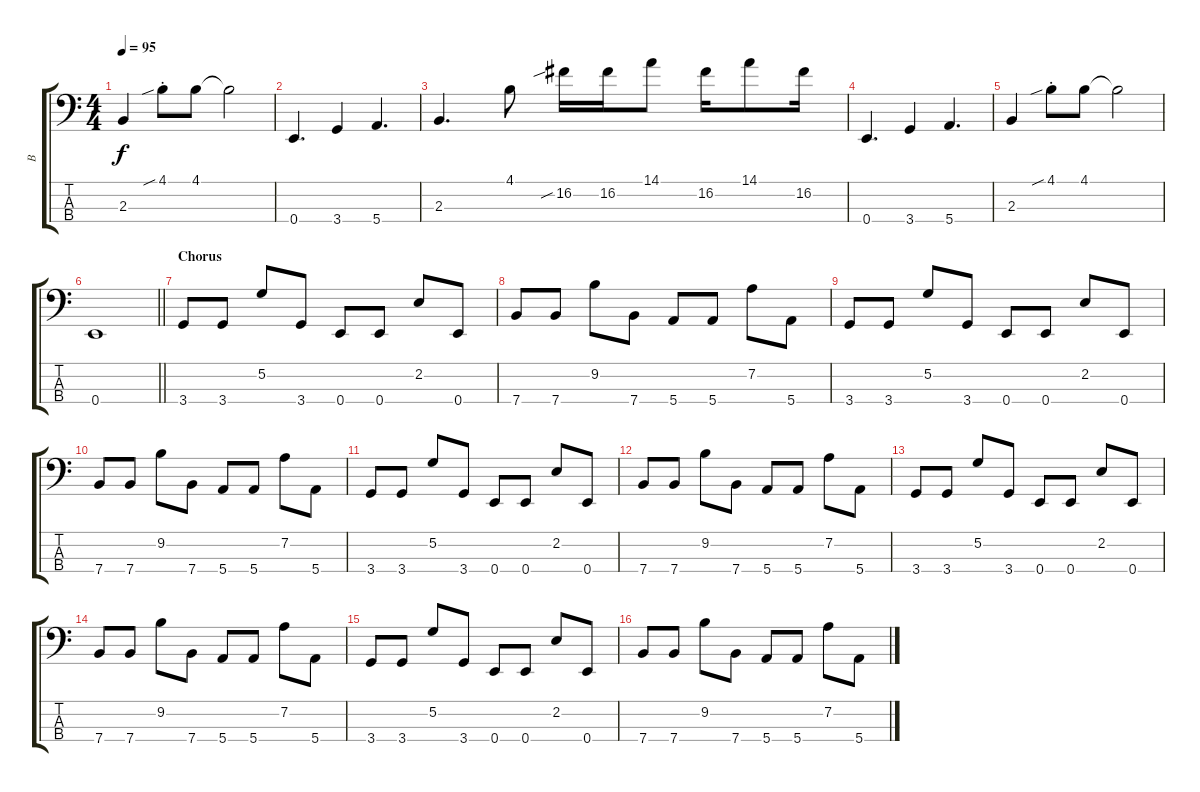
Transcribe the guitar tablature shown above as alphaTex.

\track ("B" "B") {instrument electricbassfinger}
\staff {score tabs}
\tuning (G2 D2 A1 E1) {hide}
\ts (4 4)
\tempo 95
\clef f4
\ks c
2.3.4{dy f} 4.1{sib st}.8 4.1.8 4.1{t}.2 |
0.4.4{d} 3.4.4 5.4.4{d} |
2.3.4{d} 4.1.8 16.2{sib}.16 16.2.16 14.1.8 16.2.16 14.1.8 16.2.16 |
0.4.4{d} 3.4.4 5.4.4{d} |
2.3.4 4.1{sib st}.8 4.1.8 4.1{t}.2 |
\barLineRight lightlight
0.4.1 |
\section ("" "Chorus")
3.4.8 3.4.8 5.2.8 3.4.8 0.4.8 0.4.8 2.2.8 0.4.8 |
7.4.8 7.4.8 9.2.8 7.4.8 5.4.8 5.4.8 7.2.8 5.4.8 |
3.4.8 3.4.8 5.2.8 3.4.8 0.4.8 0.4.8 2.2.8 0.4.8 |
7.4.8 7.4.8 9.2.8 7.4.8 5.4.8 5.4.8 7.2.8 5.4.8 |
3.4.8 3.4.8 5.2.8 3.4.8 0.4.8 0.4.8 2.2.8 0.4.8 |
7.4.8 7.4.8 9.2.8 7.4.8 5.4.8 5.4.8 7.2.8 5.4.8 |
3.4.8 3.4.8 5.2.8 3.4.8 0.4.8 0.4.8 2.2.8 0.4.8 |
7.4.8 7.4.8 9.2.8 7.4.8 5.4.8 5.4.8 7.2.8 5.4.8 |
3.4.8 3.4.8 5.2.8 3.4.8 0.4.8 0.4.8 2.2.8 0.4.8 |
7.4.8 7.4.8 9.2.8 7.4.8 5.4.8 5.4.8 7.2.8 5.4.8
